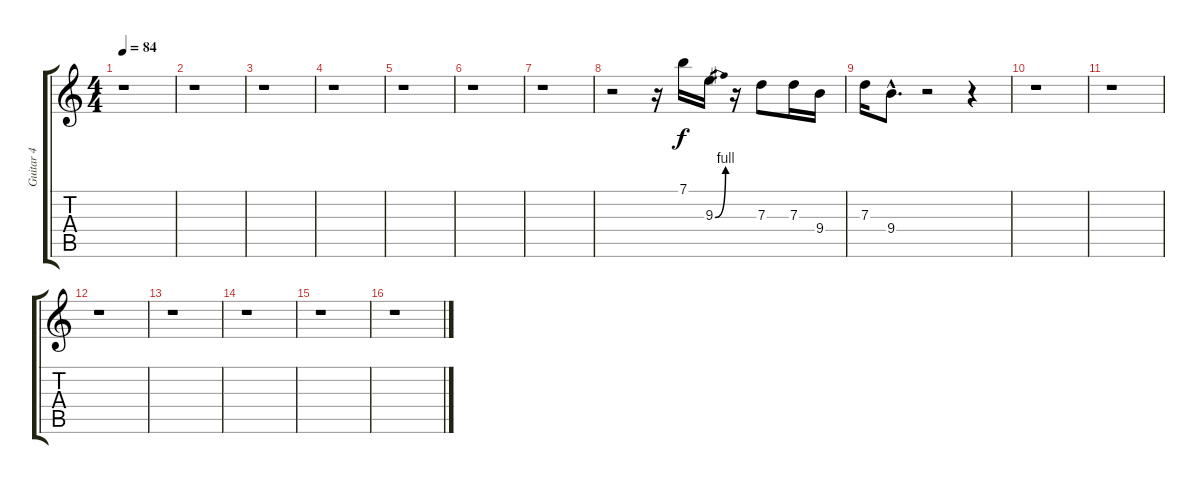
\track ("Guitar 4" "Guitar 4") {instrument acousticguitarsteel}
\staff {score tabs}
\tuning (E4 B3 G3 D3 A2 E2) {hide}
\ts (4 4)
\tempo 84
\clef g2
\ks c
r.1{dy f} |
r.1 |
r.1 |
r.1 |
r.1 |
r.1 |
r.1 |
r.2 r.16 7.1.16 9.3{be (bend 0 0 60 4)}.16 r.16 7.3.8 7.3.16 9.4.16 |
7.3.16 9.4{hac}.8{d} r.2 r.4 |
r.1 |
r.1 |
r.1 |
r.1 |
r.1 |
r.1 |
r.1
